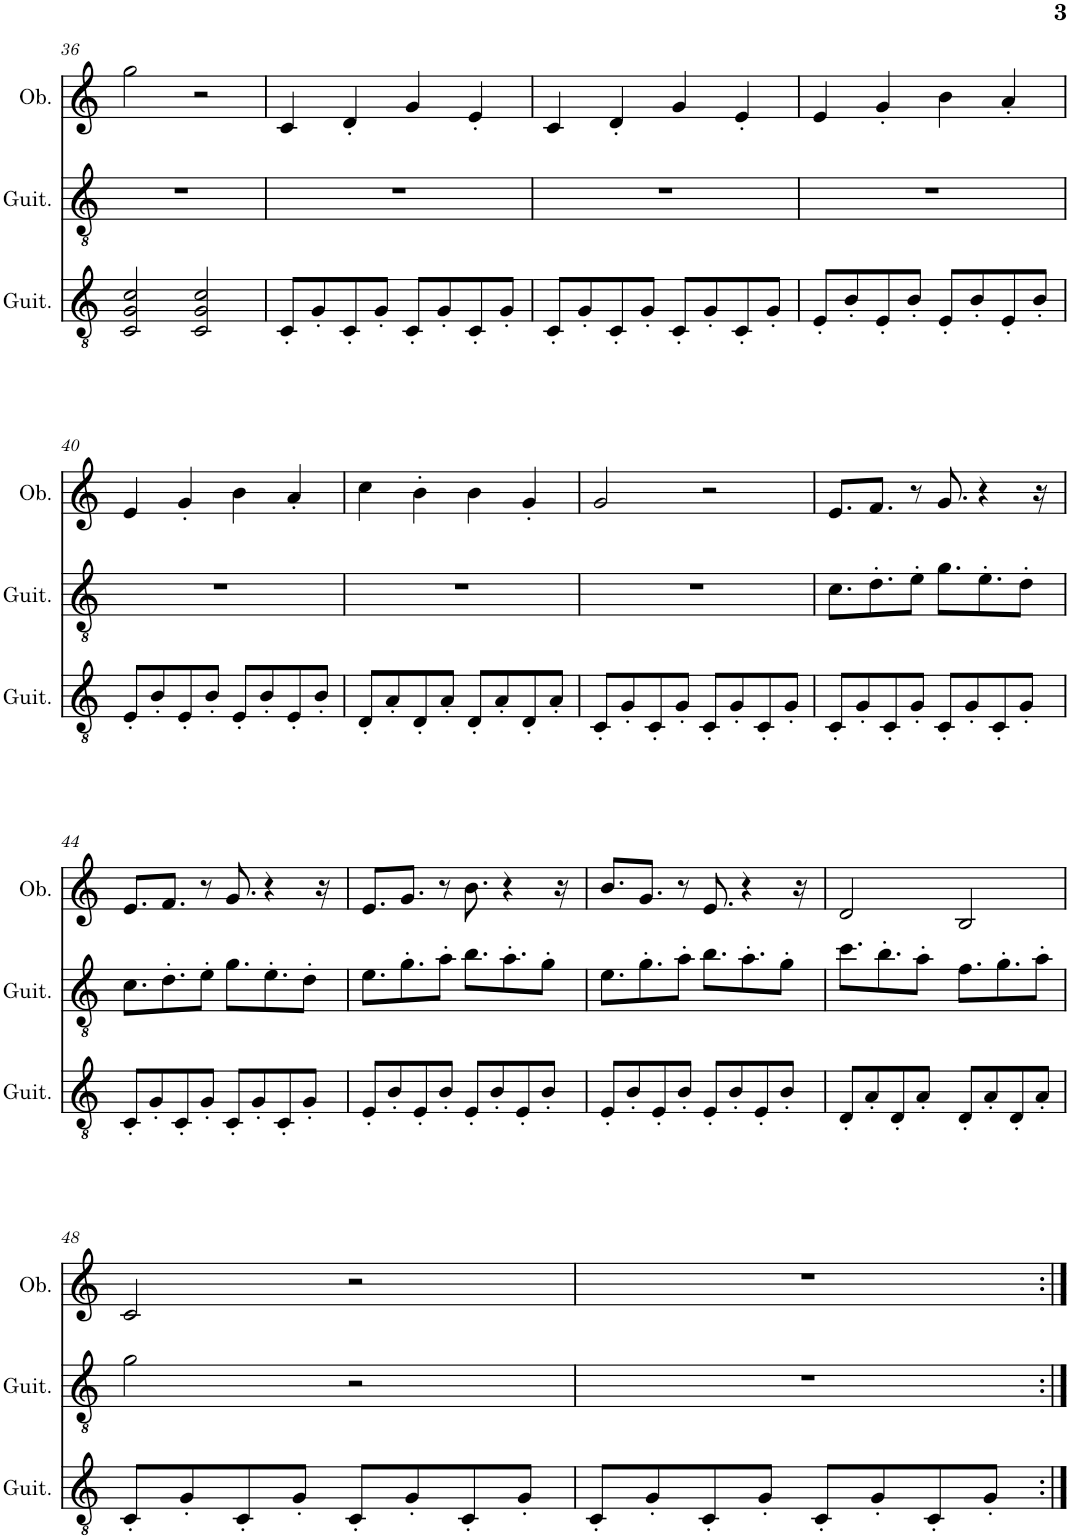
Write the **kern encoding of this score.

**kern	**kern	**kern
*part3	*part2	*part1
*staff3	*staff2	*staff1
*I"Classical Guitar	*I"Classical Guitar	*I"Oboe
*I'Guit.	*I'Guit.	*I'Ob.
!!LO:PB:g=z
*clefGv2	*clefGv2	*clefG2
*k[]	*k[]	*k[]
*M4/4	*M4/4	*M4/4
=36	=36	=36
2C/ 2G/ 2c/	1r	2gg\
2C/ 2G/ 2c/	.	2r
=37	=37	=37
8C'/L	1r	4c/
8G'/	.	.
8C'/	.	4d'/
8G'/J	.	.
8C'/L	.	4g/
8G'/	.	.
8C'/	.	4e'/
8G'/J	.	.
=38	=38	=38
8C'/L	1r	4c/
8G'/	.	.
8C'/	.	4d'/
8G'/J	.	.
8C'/L	.	4g/
8G'/	.	.
8C'/	.	4e'/
8G'/J	.	.
=39	=39	=39
8E'/L	1r	4e/
8B'/	.	.
8E'/	.	4g'/
8B'/J	.	.
8E'/L	.	4b\
8B'/	.	.
8E'/	.	4a'/
8B'/J	.	.
!!LO:LB:g=z
=40	=40	=40
8E'/L	1r	4e/
8B'/	.	.
8E'/	.	4g'/
8B'/J	.	.
8E'/L	.	4b\
8B'/	.	.
8E'/	.	4a'/
8B'/J	.	.
=41	=41	=41
8D'/L	1r	4cc\
8A'/	.	.
8D'/	.	4b'\
8A'/J	.	.
8D'/L	.	4b\
8A'/	.	.
8D'/	.	4g'/
8A'/J	.	.
=42	=42	=42
8C'/L	1r	2g/
8G'/	.	.
8C'/	.	.
8G'/J	.	.
8C'/L	.	2r
8G'/	.	.
8C'/	.	.
8G'/J	.	.
=43	=43	=43
8C'/L	8.c\L	8.e/L
8G'/	.	.
.	8.d'\	8.f/J
8C'/	.	.
8G'/J	8e'\J	8r
8C'/L	8.g\L	8.g/
8G'/	.	.
.	8.e'\	4r
8C'/	.	.
8G'/J	8d'\J	.
.	.	16r
!!LO:LB:g=z
=44	=44	=44
8C'/L	8.c\L	8.e/L
8G'/	.	.
.	8.d'\	8.f/J
8C'/	.	.
8G'/J	8e'\J	8r
8C'/L	8.g\L	8.g/
8G'/	.	.
.	8.e'\	4r
8C'/	.	.
8G'/J	8d'\J	.
.	.	16r
=45	=45	=45
8E'/L	8.e\L	8.e/L
8B'/	.	.
.	8.g'\	8.g/J
8E'/	.	.
8B'/J	8a'\J	8r
8E'/L	8.b\L	8.b\
8B'/	.	.
.	8.a'\	4r
8E'/	.	.
8B'/J	8g'\J	.
.	.	16r
=46	=46	=46
8E'/L	8.e\L	8.b/L
8B'/	.	.
.	8.g'\	8.g/J
8E'/	.	.
8B'/J	8a'\J	8r
8E'/L	8.b\L	8.e/
8B'/	.	.
.	8.a'\	4r
8E'/	.	.
8B'/J	8g'\J	.
.	.	16r
=47	=47	=47
8D'/L	8.cc\L	2d/
8A'/	.	.
.	8.b'\	.
8D'/	.	.
8A'/J	8a'\J	.
8D'/L	8.f\L	2B/
8A'/	.	.
.	8.g'\	.
8D'/	.	.
8A'/J	8a'\J	.
!!LO:LB:g=z
=48	=48	=48
8C'/L	2g\	2c/
8G'/	.	.
8C'/	.	.
8G'/J	.	.
8C'/L	2r	2r
8G'/	.	.
8C'/	.	.
8G'/J	.	.
=49	=49	=49
8C'/L	1r	1r
8G'/	.	.
8C'/	.	.
8G'/J	.	.
8C'/L	.	.
8G'/	.	.
8C'/	.	.
8G'/J	.	.
=:|!	=:|!	=:|!
*-	*-	*-
